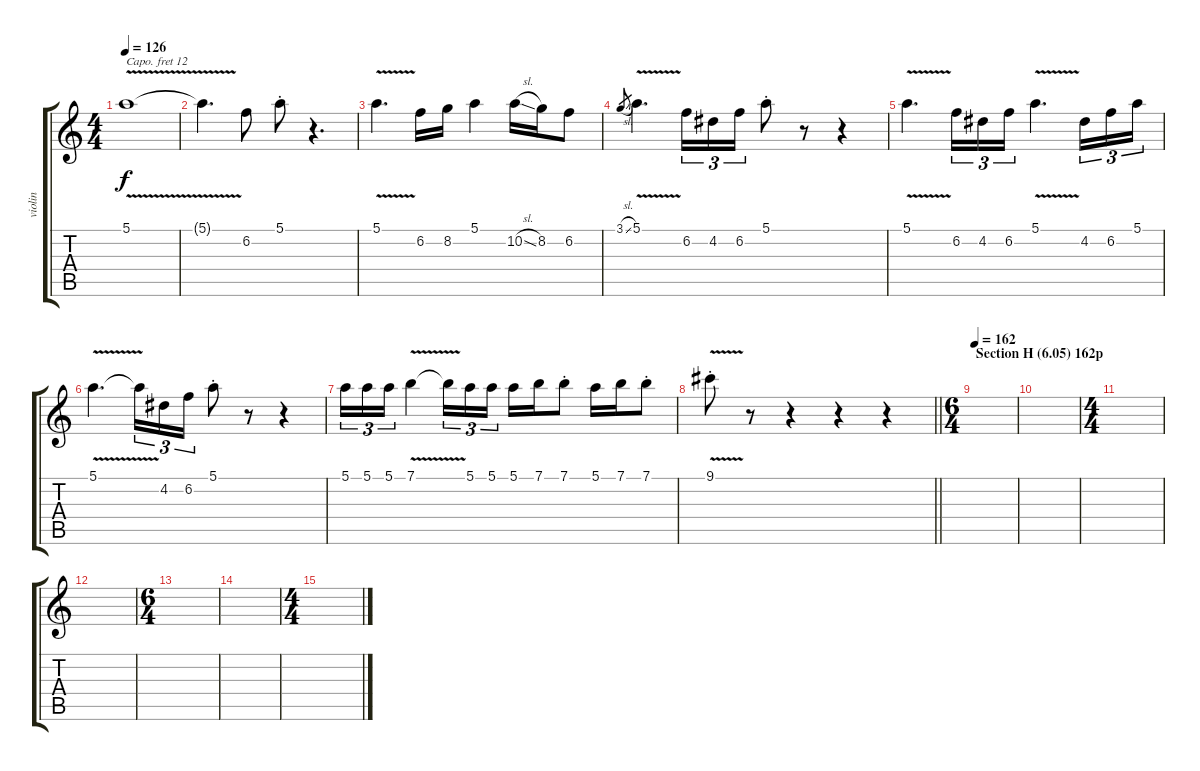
\track ("violin" "violin") {instrument violin}
\staff {score tabs}
\capo 12
\tuning (E4 B3 G3 D3 A2 E2) {hide}
\ts (4 4)
\tempo 126
\clef g2
\ks c
5.1{v}.1{dy f} |
5.1{t}.4{d} 6.2.8 5.1{st}.8 r.4{d} |
5.1{v}.4{d} 6.2.16 8.2.16 5.1.4 10.2{sl}.16 8.2.16 6.2.8 |
3.1{sl}.8{gr} 5.1{v}.4{d} 6.2.16{tu (3 2)} 4.2.16{tu (3 2)} 6.2.16{tu (3 2)} 5.1{st}.8 r.8 r.4 |
5.1{v}.4{d} 6.2.16{tu (3 2)} 4.2.16{tu (3 2)} 6.2.16{tu (3 2)} 5.1{v}.4{d} 4.2.16{tu (3 2)} 6.2.16{tu (3 2)} 5.1.16{tu (3 2)} |
5.1{v}.4{d} 5.1{t}.16{tu (3 2)} 4.2.16{tu (3 2)} 6.2.16{tu (3 2)} 5.1{st}.8 r.8 r.4 |
5.1.16{tu (3 2)} 5.1.16{tu (3 2)} 5.1.16{tu (3 2)} 7.1{v}.4 7.1{t}.16{tu (3 2)} 5.1.16{tu (3 2)} 5.1.16{tu (3 2)} 5.1.16 7.1.16 7.1{st}.8 5.1.16 7.1.16 7.1{st}.8 |
\barLineRight lightlight
9.1{v st}.8 r.8 r.4 r.4 r.4 |
\ts (6 4)
\section ("" "Section H (6.05) 162p")
\tempo 162
|
|
\ts (4 4)
|
|
\ts (6 4)
|
|
\ts (4 4)
